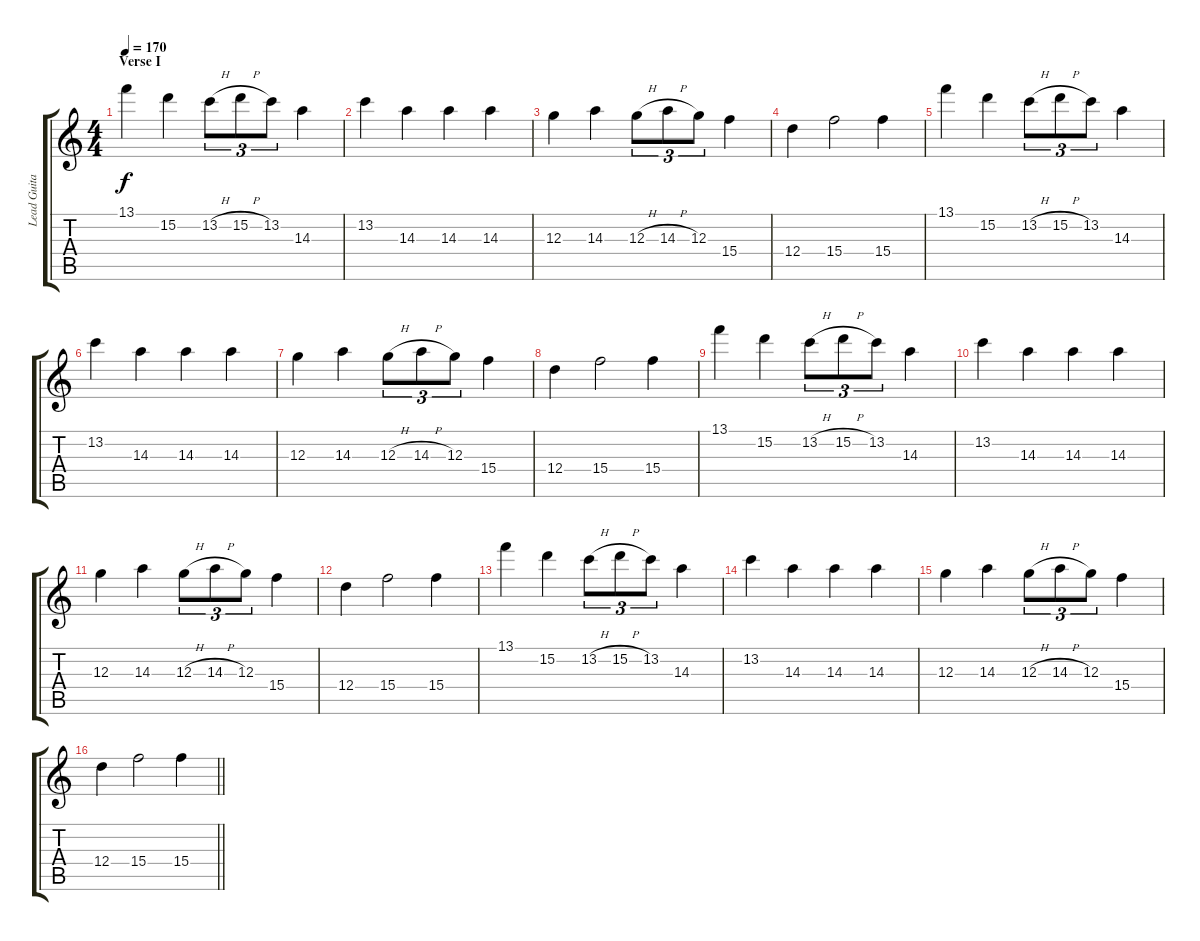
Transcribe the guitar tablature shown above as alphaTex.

\track ("Lead Guitar" "Lead Guita") {instrument distortionguitar}
\staff {score tabs}
\tuning (E4 B3 G3 D3 A2 E2) {hide}
\ts (4 4)
\section ("" "Verse I")
\tempo 170
\clef g2
\ks c
13.1.4{dy f} 15.2.4 13.2{h}.8{tu (3 2)} 15.2{h}.8{tu (3 2)} 13.2.8{tu (3 2)} 14.3.4 |
13.2.4 14.3.4 14.3.4 14.3.4 |
12.3.4 14.3.4 12.3{h}.8{tu (3 2)} 14.3{h}.8{tu (3 2)} 12.3.8{tu (3 2)} 15.4.4 |
12.4.4 15.4.2 15.4.4 |
13.1.4 15.2.4 13.2{h}.8{tu (3 2)} 15.2{h}.8{tu (3 2)} 13.2.8{tu (3 2)} 14.3.4 |
13.2.4 14.3.4 14.3.4 14.3.4 |
12.3.4 14.3.4 12.3{h}.8{tu (3 2)} 14.3{h}.8{tu (3 2)} 12.3.8{tu (3 2)} 15.4.4 |
12.4.4 15.4.2 15.4.4 |
13.1.4 15.2.4 13.2{h}.8{tu (3 2)} 15.2{h}.8{tu (3 2)} 13.2.8{tu (3 2)} 14.3.4 |
13.2.4 14.3.4 14.3.4 14.3.4 |
12.3.4 14.3.4 12.3{h}.8{tu (3 2)} 14.3{h}.8{tu (3 2)} 12.3.8{tu (3 2)} 15.4.4 |
12.4.4 15.4.2 15.4.4 |
13.1.4 15.2.4 13.2{h}.8{tu (3 2)} 15.2{h}.8{tu (3 2)} 13.2.8{tu (3 2)} 14.3.4 |
13.2.4 14.3.4 14.3.4 14.3.4 |
12.3.4 14.3.4 12.3{h}.8{tu (3 2)} 14.3{h}.8{tu (3 2)} 12.3.8{tu (3 2)} 15.4.4 |
\barLineRight lightlight
12.4.4 15.4.2 15.4.4
